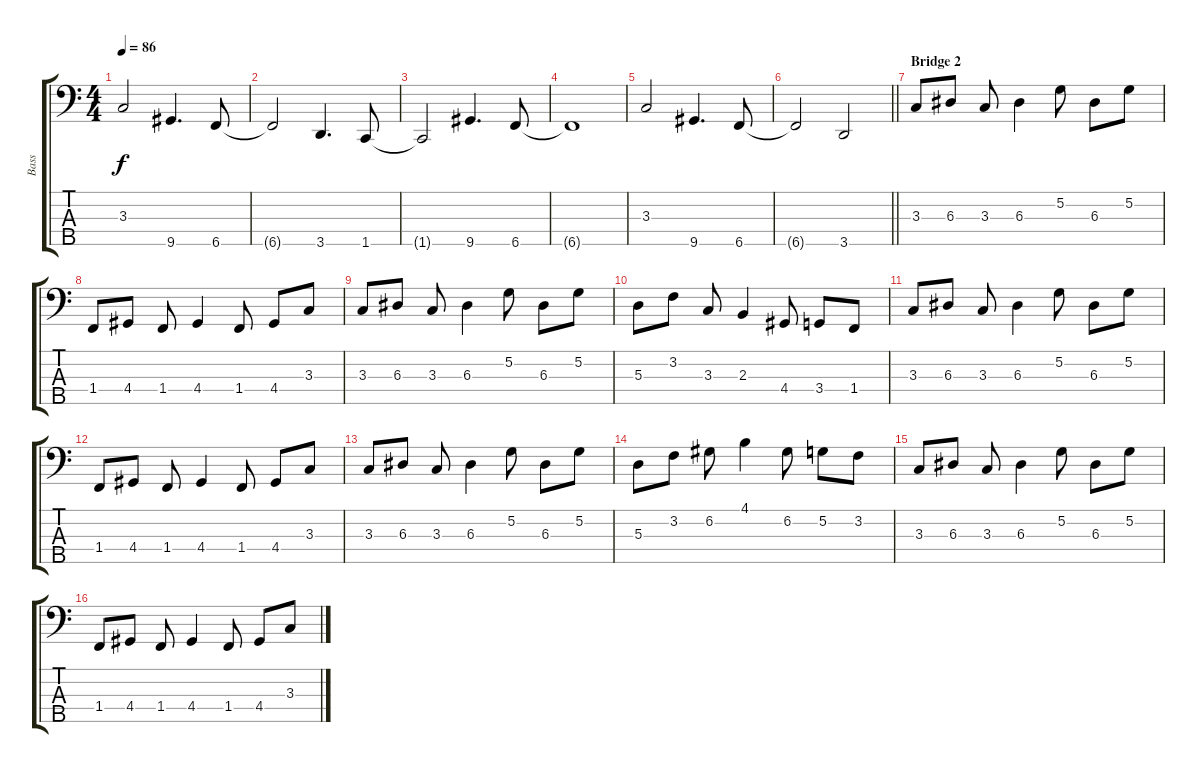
\track ("Bass" "Bass") {instrument electricbassfinger}
\staff {score tabs}
\tuning (G2 D2 A1 E1 B0) {hide}
\ts (4 4)
\tempo 86
\clef f4
\ks aminor
3.3.2{dy f} 9.5.4{d} 6.5.8 |
6.5{t}.2 3.5.4{d} 1.5.8 |
1.5{t}.2 9.5.4{d} 6.5.8 |
6.5{t}.1 |
3.3.2 9.5.4{d} 6.5.8 |
\barLineRight lightlight
6.5{t}.2 3.5.2 |
\section ("" "Bridge 2")
3.3.8 6.3.8 3.3.8 6.3.4 5.2.8 6.3.8 5.2.8 |
1.4.8 4.4.8 1.4.8 4.4.4 1.4.8 4.4.8 3.3.8 |
3.3.8 6.3.8 3.3.8 6.3.4 5.2.8 6.3.8 5.2.8 |
5.3.8 3.2.8 3.3.8 2.3.4 4.4.8 3.4.8 1.4.8 |
3.3.8 6.3.8 3.3.8 6.3.4 5.2.8 6.3.8 5.2.8 |
1.4.8 4.4.8 1.4.8 4.4.4 1.4.8 4.4.8 3.3.8 |
3.3.8 6.3.8 3.3.8 6.3.4 5.2.8 6.3.8 5.2.8 |
5.3.8 3.2.8 6.2.8 4.1.4 6.2.8 5.2.8 3.2.8 |
3.3.8 6.3.8 3.3.8 6.3.4 5.2.8 6.3.8 5.2.8 |
1.4.8 4.4.8 1.4.8 4.4.4 1.4.8 4.4.8 3.3.8
